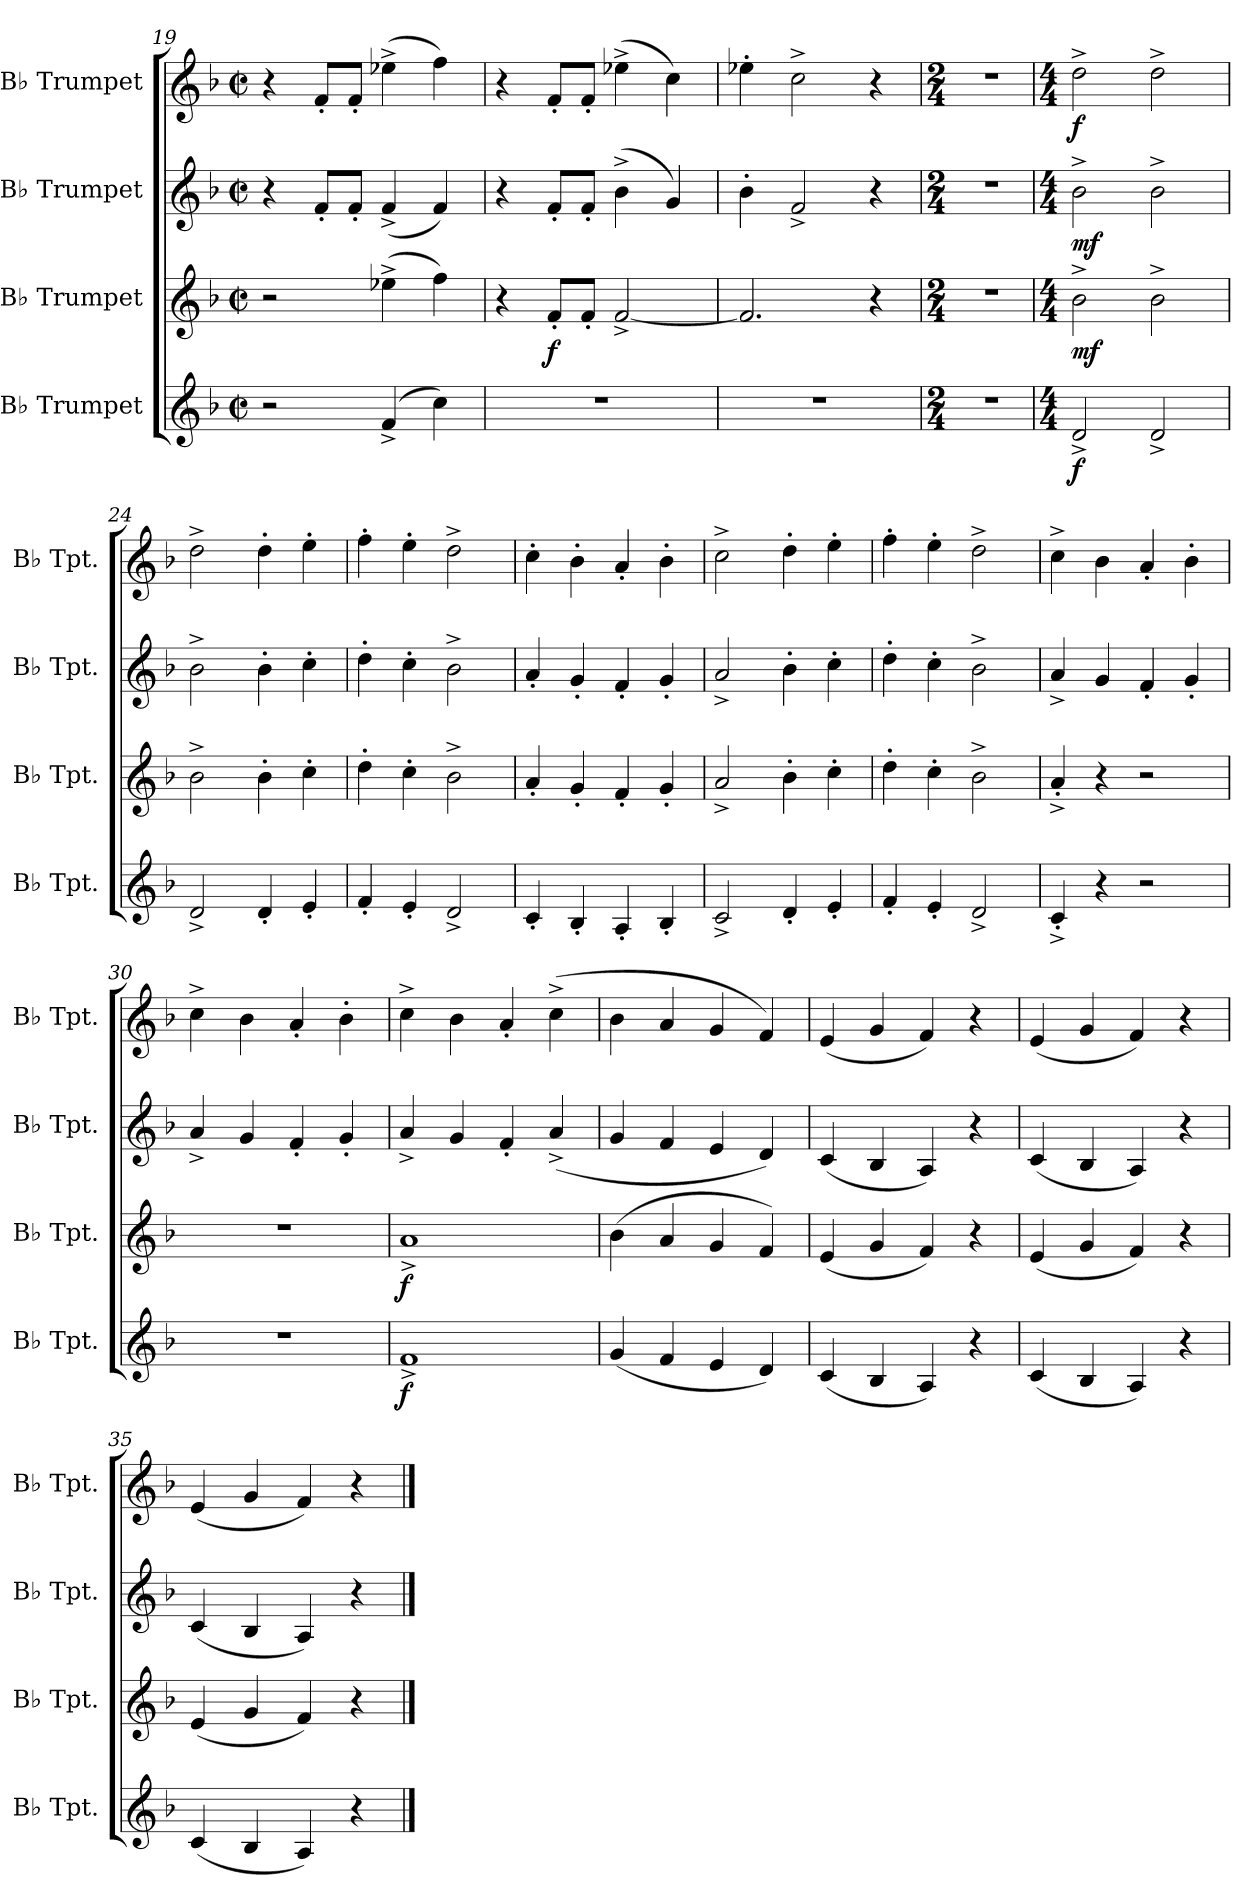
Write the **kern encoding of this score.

**kern	**dynam	**kern	**dynam	**kern	**dynam	**kern	**dynam
*part4	*part4	*part3	*part3	*part2	*part2	*part1	*part1
*staff4	*staff4	*staff3	*staff3	*staff2	*staff2	*staff1	*staff1
*I"B♭ Trumpet	*	*I"B♭ Trumpet	*	*I"B♭ Trumpet	*	*I"B♭ Trumpet	*
*I'B♭ Tpt.	*	*I'B♭ Tpt.	*	*I'B♭ Tpt.	*	*I'B♭ Tpt.	*
*clefG2	*	*clefG2	*	*clefG2	*	*clefG2	*
*ITrd1c2	*	*ITrd1c2	*	*ITrd1c2	*	*ITrd1c2	*
*k[b-e-a-]	*	*k[b-e-a-]	*	*k[b-e-a-]	*	*k[b-e-a-]	*
*M4/4	*	*M4/4	*	*M4/4	*	*M4/4	*
*met(c|)	*	*met(c|)	*	*met(c|)	*	*met(c|)	*
=19	=19	=19	=19	=19	=19	=19	=19
2r	.	2r	.	4r	.	4r	.
.	.	.	.	8e-'/L	.	8e-'/L	.
.	.	.	.	8e-'/J	.	8e-'/J	.
(4e-^/	.	(4dd-X^\	.	(4e-^/	.	(4dd-X^\	.
4b-\)	.	4ee-\)	.	4e-/)	.	4ee-\)	.
=20	=20	=20	=20	=20	=20	=20	=20
1r	.	4r	.	4r	.	4r	.
!	!	!	!LO:DY:b	!	!	!	!
.	.	8e-'/L	f	8e-'/L	.	8e-'/L	.
.	.	8e-'/J	.	8e-'/J	.	8e-'/J	.
.	.	[2e-^/	.	(4a-^\	.	(4dd-X^\	.
.	.	.	.	4f/)	.	4b-\)	.
!!LO:LB:g=z
=21	=21	=21	=21	=21	=21	=21	=21
1r	.	2.e-/]	.	4a-'\	.	4dd-X'\	.
.	.	.	.	2e-^/	.	2b-^\	.
.	.	4r	.	4r	.	4r	.
=22	=22	=22	=22	=22	=22	=22	=22
*M2/4	*	*M2/4	*	*M2/4	*	*M2/4	*
2r	.	2r	.	2r	.	2r	.
=23	=23	=23	=23	=23	=23	=23	=23
*M4/4	*	*M4/4	*	*M4/4	*	*M4/4	*
!	!LO:DY:b	!	!LO:DY:b	!	!LO:DY:b	!	!LO:DY:b
2c^/	f	2a-^\	mf	2a-^\	mf	2cc^\	f
2c^/	.	2a-^\	.	2a-^\	.	2cc^\	.
=24	=24	=24	=24	=24	=24	=24	=24
2c^/	.	2a-^\	.	2a-^\	.	2cc^\	.
4c'/	.	4a-'\	.	4a-'\	.	4cc'\	.
4d'/	.	4b-'\	.	4b-'\	.	4dd'\	.
=25	=25	=25	=25	=25	=25	=25	=25
4e-'/	.	4cc'\	.	4cc'\	.	4ee-'\	.
4d'/	.	4b-'\	.	4b-'\	.	4dd'\	.
2c^/	.	2a-^\	.	2a-^\	.	2cc^\	.
=26	=26	=26	=26	=26	=26	=26	=26
4B-'/	.	4g'/	.	4g'/	.	4b-'\	.
4A-'/	.	4f'/	.	4f'/	.	4a-'\	.
4G'/	.	4e-'/	.	4e-'/	.	4g'/	.
4A-'/	.	4f'/	.	4f'/	.	4a-'\	.
=27	=27	=27	=27	=27	=27	=27	=27
2B-^/	.	2g^/	.	2g^/	.	2b-^\	.
4c'/	.	4a-'\	.	4a-'\	.	4cc'\	.
4d'/	.	4b-'\	.	4b-'\	.	4dd'\	.
=28	=28	=28	=28	=28	=28	=28	=28
4e-'/	.	4cc'\	.	4cc'\	.	4ee-'\	.
4d'/	.	4b-'\	.	4b-'\	.	4dd'\	.
2c^/	.	2a-^\	.	2a-^\	.	2cc^\	.
=29	=29	=29	=29	=29	=29	=29	=29
4B-'^/	.	4g'^/	.	4g^/	.	4b-^\	.
4r	.	4r	.	4f/	.	4a-\	.
2r	.	2r	.	4e-'/	.	4g'/	.
.	.	.	.	4f'/	.	4a-'\	.
!!LO:LB:g=z
=30	=30	=30	=30	=30	=30	=30	=30
1r	.	1r	.	4g^/	.	4b-^\	.
.	.	.	.	4f/	.	4a-\	.
.	.	.	.	4e-'/	.	4g'/	.
.	.	.	.	4f'/	.	4a-'\	.
=31	=31	=31	=31	=31	=31	=31	=31
!	!LO:DY:b	!	!LO:DY:b	!	!	!	!
1e-^	f	1g^	f	4g^/	.	4b-^\	.
.	.	.	.	4f/	.	4a-\	.
.	.	.	.	4e-'/	.	4g'/	.
.	.	.	.	(4g^/	.	(4b-^\	.
=32	=32	=32	=32	=32	=32	=32	=32
(4f/	.	(4a-\	.	4f/	.	4a-\	.
4e-/	.	4g/	.	4e-/	.	4g/	.
4d/	.	4f/	.	4d/	.	4f/	.
4c/)	.	4e-/)	.	4c/)	.	4e-/)	.
=33	=33	=33	=33	=33	=33	=33	=33
(4B-/	.	(4d/	.	(4B-/	.	(4d/	.
4A-/	.	4f/	.	4A-/	.	4f/	.
4G/)	.	4e-/)	.	4G/)	.	4e-/)	.
4r	.	4r	.	4r	.	4r	.
=34	=34	=34	=34	=34	=34	=34	=34
(4B-/	.	(4d/	.	(4B-/	.	(4d/	.
4A-/	.	4f/	.	4A-/	.	4f/	.
4G/)	.	4e-/)	.	4G/)	.	4e-/)	.
4r	.	4r	.	4r	.	4r	.
=35	=35	=35	=35	=35	=35	=35	=35
(4B-/	.	(4d/	.	(4B-/	.	(4d/	.
4A-/	.	4f/	.	4A-/	.	4f/	.
4G/)	.	4e-/)	.	4G/)	.	4e-/)	.
4r	.	4r	.	4r	.	4r	.
==	==	==	==	==	==	==	==
*-	*-	*-	*-	*-	*-	*-	*-
